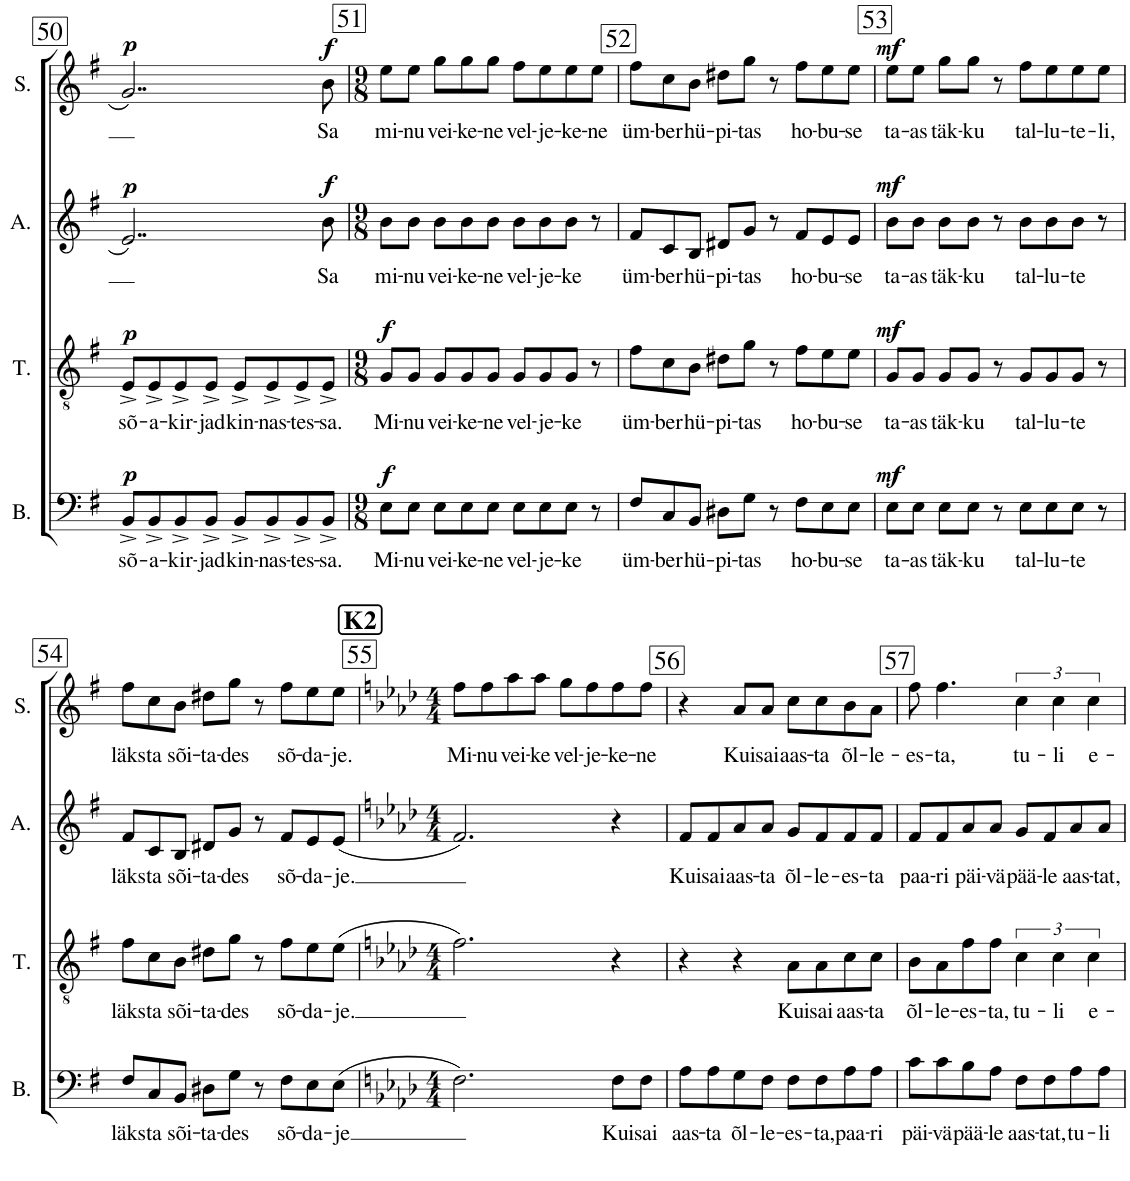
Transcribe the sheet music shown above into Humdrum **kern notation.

**kern	**text	**dynam	**kern	**text	**dynam	**kern	**text	**dynam	**kern	**text	**dynam
*part4	*part4	*part4	*part3	*part3	*part3	*part2	*part2	*part2	*part1	*part1	*part1
*staff4	*staff4	*staff4	*staff3	*staff3	*staff3	*staff2	*staff2	*staff2	*staff1	*staff1	*staff1
*I"Bass	*	*	*I"Tenor	*	*	*I"Alto	*	*	*I"Soprano	*	*
*I'B.	*	*	*I'T.	*	*	*I'A.	*	*	*I'S.	*	*
!!LO:PB:g=z
*clefF4	*	*	*clefGv2	*	*	*clefG2	*	*	*clefG2	*	*
*	*	*	*	*	*	*Trd1c2	*	*	*	*	*
*k[f#]	*	*	*k[f#]	*	*	*k[f#]	*	*	*k[f#]	*	*
*M4/4	*	*	*M4/4	*	*	*M4/4	*	*	*M4/4	*	*
=50	=50	=50	=50	=50	=50	=50	=50	=50	=50	=50	=50
!	!LO:LY:b	!LO:DY:a	!	!LO:LY:b	!LO:DY:a	!	!	!LO:DY:a	!	!	!LO:DY:a
8BB^/L	sõ-	p	8E^/L	-sõ-	p	2..e/	.	p	2..g/	.	p
!	!LO:LY:b	!	!	!LO:LY:b	!	!	!	!	!	!	!
8BB^/	-a-	.	8E^/	-a-	.	.	.	.	.	.	.
!	!LO:LY:b	!	!	!LO:LY:b	!	!	!	!	!	!	!
8BB^/	-kir-	.	8E^/	-kir-	.	.	.	.	.	.	.
!	!LO:LY:b	!	!	!LO:LY:b	!	!	!	!	!	!	!
8BB^/J	-jad	.	8E^/J	-jad	.	.	.	.	.	.	.
!	!LO:LY:b	!	!	!LO:LY:b	!	!	!	!	!	!	!
8BB^/L	kin-	.	8E^/L	kin-	.	.	.	.	.	.	.
!	!LO:LY:b	!	!	!LO:LY:b	!	!	!	!	!	!	!
8BB^/	-nas-	.	8E^/	-nas-	.	.	.	.	.	.	.
!	!LO:LY:b	!	!	!LO:LY:b	!	!	!	!	!	!	!
8BB^/	-tes-	.	8E^/	-tes-	.	.	.	.	.	.	.
!	!LO:LY:b	!	!	!LO:LY:b	!	!	!LO:LY:b	!LO:DY:a	!	!LO:LY:b	!LO:DY:a
8BB^/J	-sa.	.	8E^/J	-sa.	.	8b\	Sa	f	8b\	Sa	f
=51	=51	=51	=51	=51	=51	=51	=51	=51	=51	=51	=51
*M9/8	*	*	*M9/8	*	*	*M9/8	*	*	*M9/8	*	*
!	!LO:LY:b	!LO:DY:a	!	!LO:LY:b	!LO:DY:a	!	!LO:LY:b	!	!	!LO:LY:b	!
8E\L	Mi-	f	8G/L	Mi-	f	8b\L	mi-	.	8ee\L	mi-	.
!	!LO:LY:b	!	!	!LO:LY:b	!	!	!LO:LY:b	!	!	!LO:LY:b	!
8E\J	-nu	.	8G/J	-nu	.	8b\J	-nu	.	8ee\J	-nu	.
!	!LO:LY:b	!	!	!LO:LY:b	!	!	!LO:LY:b	!	!	!LO:LY:b	!
8E\L	vei-	.	8G/L	vei-	.	8b\L	vei-	.	8gg\L	vei-	.
!	!LO:LY:b	!	!	!LO:LY:b	!	!	!LO:LY:b	!	!	!LO:LY:b	!
8E\	-ke-	.	8G/	-ke-	.	8b\	-ke-	.	8gg\	-ke-	.
!	!LO:LY:b	!	!	!LO:LY:b	!	!	!LO:LY:b	!	!	!LO:LY:b	!
8E\J	-ne	.	8G/J	-ne	.	8b\J	-ne	.	8gg\J	-ne	.
!	!LO:LY:b	!	!	!LO:LY:b	!	!	!LO:LY:b	!	!	!LO:LY:b	!
8E\L	vel-	.	8G/L	vel-	.	8b\L	vel-	.	8ff#\L	vel-	.
!	!LO:LY:b	!	!	!LO:LY:b	!	!	!LO:LY:b	!	!	!LO:LY:b	!
8E\	-je-	.	8G/	-je-	.	8b\	-je-	.	8ee\	-je-	.
!	!LO:LY:b	!	!	!LO:LY:b	!	!	!LO:LY:b	!	!	!LO:LY:b	!
8E\J	-ke	.	8G/J	-ke	.	8b\J	-ke	.	8ee\	-ke-	.
!	!	!	!	!	!	!	!	!	!	!LO:LY:b	!
8r	.	.	8r	.	.	8r	.	.	8ee\J	-ne	.
=52	=52	=52	=52	=52	=52	=52	=52	=52	=52	=52	=52
!	!LO:LY:b	!	!	!LO:LY:b	!	!	!LO:LY:b	!	!	!LO:LY:b	!
8F#/L	üm-	.	8f#\L	üm-	.	8f#/L	üm-	.	8ff#\L	üm-	.
!	!LO:LY:b	!	!	!LO:LY:b	!	!	!LO:LY:b	!	!	!LO:LY:b	!
8C/	-ber	.	8c\	-ber	.	8c/	-ber	.	8cc\	-ber	.
!	!LO:LY:b	!	!	!LO:LY:b	!	!	!LO:LY:b	!	!	!LO:LY:b	!
8BB/J	hü-	.	8B\J	hü-	.	8B/J	hü-	.	8b\J	hü-	.
!	!LO:LY:b	!	!	!LO:LY:b	!	!	!LO:LY:b	!	!	!LO:LY:b	!
8D#X\L	-pi-	.	8d#X\L	-pi-	.	8d#X/L	-pi-	.	8dd#X\L	-pi-	.
!	!LO:LY:b	!	!	!LO:LY:b	!	!	!LO:LY:b	!	!	!LO:LY:b	!
8G\J	-tas	.	8g\J	-tas	.	8g/J	-tas	.	8gg\J	-tas	.
8r	.	.	8r	.	.	8r	.	.	8r	.	.
!	!LO:LY:b	!	!	!LO:LY:b	!	!	!LO:LY:b	!	!	!LO:LY:b	!
8F#\L	ho-	.	8f#\L	ho-	.	8f#/L	ho-	.	8ff#\L	ho-	.
!	!LO:LY:b	!	!	!LO:LY:b	!	!	!LO:LY:b	!	!	!LO:LY:b	!
8E\	-bu-	.	8e\	-bu-	.	8e/	-bu-	.	8ee\	-bu-	.
!	!LO:LY:b	!	!	!LO:LY:b	!	!	!LO:LY:b	!	!	!LO:LY:b	!
8E\J	-se	.	8e\J	-se	.	8e/J	-se	.	8ee\J	-se	.
=53	=53	=53	=53	=53	=53	=53	=53	=53	=53	=53	=53
!	!LO:LY:b	!LO:DY:a	!	!LO:LY:b	!LO:DY:a	!	!LO:LY:b	!LO:DY:a	!	!LO:LY:b	!LO:DY:a
8E\L	ta-	mf	8G/L	ta-	mf	8b\L	ta-	mf	8ee\L	ta-	mf
!	!LO:LY:b	!	!	!LO:LY:b	!	!	!LO:LY:b	!	!	!LO:LY:b	!
8E\J	-as	.	8G/J	-as	.	8b\J	-as	.	8ee\J	-as	.
!	!LO:LY:b	!	!	!LO:LY:b	!	!	!LO:LY:b	!	!	!LO:LY:b	!
8E\L	täk-	.	8G/L	täk-	.	8b\L	täk-	.	8gg\L	täk-	.
!	!LO:LY:b	!	!	!LO:LY:b	!	!	!LO:LY:b	!	!	!LO:LY:b	!
8E\J	-ku	.	8G/J	-ku	.	8b\J	-ku	.	8gg\J	-ku	.
8r	.	.	8r	.	.	8r	.	.	8r	.	.
!	!LO:LY:b	!	!	!LO:LY:b	!	!	!LO:LY:b	!	!	!LO:LY:b	!
8E\L	tal-	.	8G/L	tal-	.	8b\L	tal-	.	8ff#\L	tal-	.
!	!LO:LY:b	!	!	!LO:LY:b	!	!	!LO:LY:b	!	!	!LO:LY:b	!
8E\	-lu-	.	8G/	-lu-	.	8b\	-lu-	.	8ee\	-lu-	.
!	!LO:LY:b	!	!	!LO:LY:b	!	!	!LO:LY:b	!	!	!LO:LY:b	!
8E\J	-te	.	8G/J	-te	.	8b\J	-te	.	8ee\	-te-	.
!	!	!	!	!	!	!	!	!	!	!LO:LY:b	!
8r	.	.	8r	.	.	8r	.	.	8ee\J	-li,	.
!!LO:LB:g=z
=54	=54	=54	=54	=54	=54	=54	=54	=54	=54	=54	=54
!	!LO:LY:b	!	!	!LO:LY:b	!	!	!LO:LY:b	!	!	!LO:LY:b	!
8F#/L	läks	.	8f#\L	läks	.	8f#/L	läks	.	8ff#\L	läks	.
!	!LO:LY:b	!	!	!LO:LY:b	!	!	!LO:LY:b	!	!	!LO:LY:b	!
8C/	ta	.	8c\	ta	.	8c/	ta	.	8cc\	ta	.
!	!LO:LY:b	!	!	!LO:LY:b	!	!	!LO:LY:b	!	!	!LO:LY:b	!
8BB/J	sõi-	.	8B\J	sõi-	.	8B/J	sõi-	.	8b\J	sõi-	.
!	!LO:LY:b	!	!	!LO:LY:b	!	!	!LO:LY:b	!	!	!LO:LY:b	!
8D#X\L	-ta-	.	8d#X\L	-ta-	.	8d#X/L	-ta-	.	8dd#X\L	-ta-	.
!	!LO:LY:b	!	!	!LO:LY:b	!	!	!LO:LY:b	!	!	!LO:LY:b	!
8G\J	-des	.	8g\J	-des	.	8g/J	-des	.	8gg\J	-des	.
8r	.	.	8r	.	.	8r	.	.	8r	.	.
!	!LO:LY:b	!	!	!LO:LY:b	!	!	!LO:LY:b	!	!	!LO:LY:b	!
8F#\L	sõ-	.	8f#\L	sõ-	.	8f#/L	sõ-	.	8ff#\L	sõ-	.
!	!LO:LY:b	!	!	!LO:LY:b	!	!	!LO:LY:b	!	!	!LO:LY:b	!
8E\	-da-	.	8e\	-da-	.	8e/	-da-	.	8ee\	-da-	.
!	!LO:LY:b	!	!	!LO:LY:b	!	!	!LO:LY:b	!	!	!LO:LY:b	!
(8E\J	-je	.	(8e\J	-je.	.	(8e/J	-je.	.	8ee\J	-je.	.
!!LO:REH:place=s1:a:B:cj:fs=14:t=K2
=55	=55	=55	=55	=55	=55	=55	=55	=55	=55	=55	=55
*k[b-e-a-d-]	*	*	*k[b-e-a-d-]	*	*	*k[b-e-a-d-]	*	*	*k[b-e-a-d-]	*	*
*M4/4	*	*	*M4/4	*	*	*M4/4	*	*	*M4/4	*	*
!	!	!	!	!	!	!	!	!	!	!LO:LY:b	!
2.F\)	.	.	2.f\)	.	.	2.f/)	.	.	8ff\L	Mi-	.
!	!	!	!	!	!	!	!	!	!	!LO:LY:b	!
.	.	.	.	.	.	.	.	.	8ff\	-nu	.
!	!	!	!	!	!	!	!	!	!	!LO:LY:b	!
.	.	.	.	.	.	.	.	.	8aa-\	vei-	.
!	!	!	!	!	!	!	!	!	!	!LO:LY:b	!
.	.	.	.	.	.	.	.	.	8aa-\J	-ke	.
!	!	!	!	!	!	!	!	!	!	!LO:LY:b	!
.	.	.	.	.	.	.	.	.	8gg\L	vel-	.
!	!	!	!	!	!	!	!	!	!	!LO:LY:b	!
.	.	.	.	.	.	.	.	.	8ff\	-je-	.
!	!LO:LY:b	!	!	!	!	!	!	!	!	!LO:LY:b	!
8F\L	Kui	.	4r	.	.	4r	.	.	8ff\	-ke-	.
!	!LO:LY:b	!	!	!	!	!	!	!	!	!LO:LY:b	!
8F\J	sai	.	.	.	.	.	.	.	8ff\J	-ne	.
=56	=56	=56	=56	=56	=56	=56	=56	=56	=56	=56	=56
!	!LO:LY:b	!	!	!	!	!	!LO:LY:b	!	!	!	!
8A-\L	aas-	.	4r	.	.	8f/L	Kui	.	4r	.	.
!	!LO:LY:b	!	!	!	!	!	!LO:LY:b	!	!	!	!
8A-\	-ta	.	.	.	.	8f/	sai	.	.	.	.
!	!LO:LY:b	!	!	!	!	!	!LO:LY:b	!	!	!LO:LY:b	!
8G\	õl-	.	4r	.	.	8a-/	aas-	.	8a-/L	Kui	.
!	!LO:LY:b	!	!	!	!	!	!LO:LY:b	!	!	!LO:LY:b	!
8F\J	-le-	.	.	.	.	8a-/J	-ta	.	8a-/J	sai	.
!	!LO:LY:b	!	!	!LO:LY:b	!	!	!LO:LY:b	!	!	!LO:LY:b	!
8F\L	-es-	.	8A-\L	Kui	.	8g/L	õl-	.	8cc\L	aas-	.
!	!LO:LY:b	!	!	!LO:LY:b	!	!	!LO:LY:b	!	!	!LO:LY:b	!
8F\	-ta,	.	8A-\	sai	.	8f/	-le-	.	8cc\	-ta	.
!	!LO:LY:b	!	!	!LO:LY:b	!	!	!LO:LY:b	!	!	!LO:LY:b	!
8A-\	paa-	.	8c\	aas-	.	8f/	-es-	.	8b-\	õl-	.
!	!LO:LY:b	!	!	!LO:LY:b	!	!	!LO:LY:b	!	!	!LO:LY:b	!
8A-\J	-ri	.	8c\J	-ta	.	8f/J	-ta	.	8a-\J	-le-	.
=57	=57	=57	=57	=57	=57	=57	=57	=57	=57	=57	=57
!	!LO:LY:b	!	!	!LO:LY:b	!	!	!LO:LY:b	!	!	!LO:LY:b	!
8c\L	päi-	.	8B-\L	õl-	.	8f/L	paa-	.	8ff\	-es-	.
!	!LO:LY:b	!	!	!LO:LY:b	!	!	!LO:LY:b	!	!	!LO:LY:b	!
8c\	-vä	.	8A-\	-le-	.	8f/	-ri	.	4.ff\	-ta,	.
!	!LO:LY:b	!	!	!LO:LY:b	!	!	!LO:LY:b	!	!	!	!
8B-\	pää-	.	8f\	-es-	.	8a-/	päi-	.	.	.	.
!	!LO:LY:b	!	!	!LO:LY:b	!	!	!LO:LY:b	!	!	!	!
8A-\J	-le	.	8f\J	-ta,	.	8a-/J	-vä	.	.	.	.
!	!LO:LY:b	!	!	!LO:LY:b	!	!	!LO:LY:b	!	!	!LO:LY:b	!
8F\L	aas-	.	6c\	tu-	.	8g/L	pää-	.	6cc\	tu-	.
!	!LO:LY:b	!	!	!	!	!	!LO:LY:b	!	!	!	!
8F\	-tat,	.	.	.	.	8f/	-le	.	.	.	.
!	!	!	!	!LO:LY:b	!	!	!	!	!	!LO:LY:b	!
.	.	.	6c\	-li	.	.	.	.	6cc\	-li	.
!	!LO:LY:b	!	!	!	!	!	!LO:LY:b	!	!	!	!
8A-\	tu-	.	.	.	.	8a-/	aas-	.	.	.	.
!	!	!	!	!LO:LY:b	!	!	!	!	!	!LO:LY:b	!
.	.	.	6c\	e-	.	.	.	.	6cc\	e-	.
!	!LO:LY:b	!	!	!	!	!	!LO:LY:b	!	!	!	!
8A-\J	-li	.	.	.	.	8a-/J	-tat,	.	.	.	.
=	=	=	=	=	=	=	=	=	=	=	=
*-	*-	*-	*-	*-	*-	*-	*-	*-	*-	*-	*-
